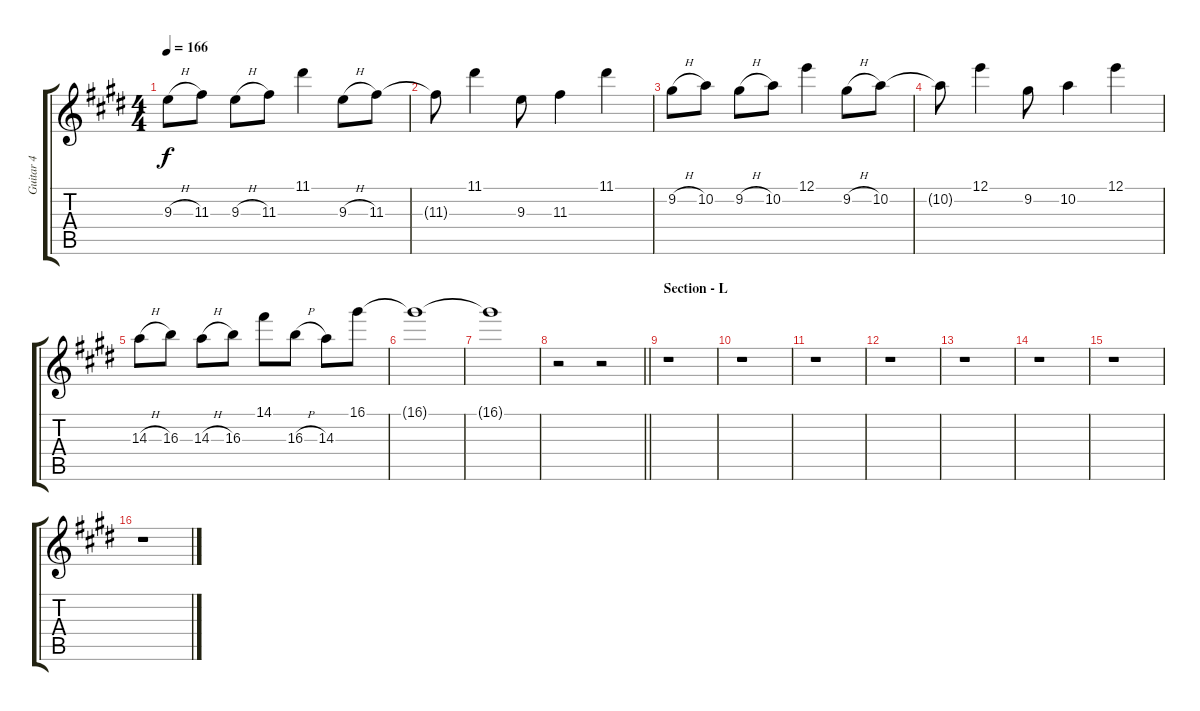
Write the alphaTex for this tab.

\track ("Guitar 4" "Guitar 4") {instrument acousticguitarnylon}
\staff {score tabs}
\tuning (E4 B3 G3 D3 A2 E2) {hide}
\ts (4 4)
\tempo 166
\clef g2
\ks e
9.3{h}.8{dy f} 11.3.8 9.3{h}.8 11.3.8 11.1.4 9.3{h}.8 11.3.8 |
11.3{t}.8 11.1.4 9.3.8 11.3.4 11.1.4 |
9.2{h}.8 10.2.8 9.2{h}.8 10.2.8 12.1.4 9.2{h}.8 10.2.8 |
10.2{t}.8 12.1.4 9.2.8 10.2.4 12.1.4 |
14.3{h}.8 16.3.8 14.3{h}.8 16.3.8 14.1.8 16.3{h}.8 14.3.8 16.1.8 |
16.1{t}.1 |
16.1{t}.1 |
\barLineRight lightlight
r.2 r.2 |
\section ("" "Section - L")
r.1 |
r.1 |
r.1 |
r.1 |
r.1 |
r.1 |
r.1 |
r.1
